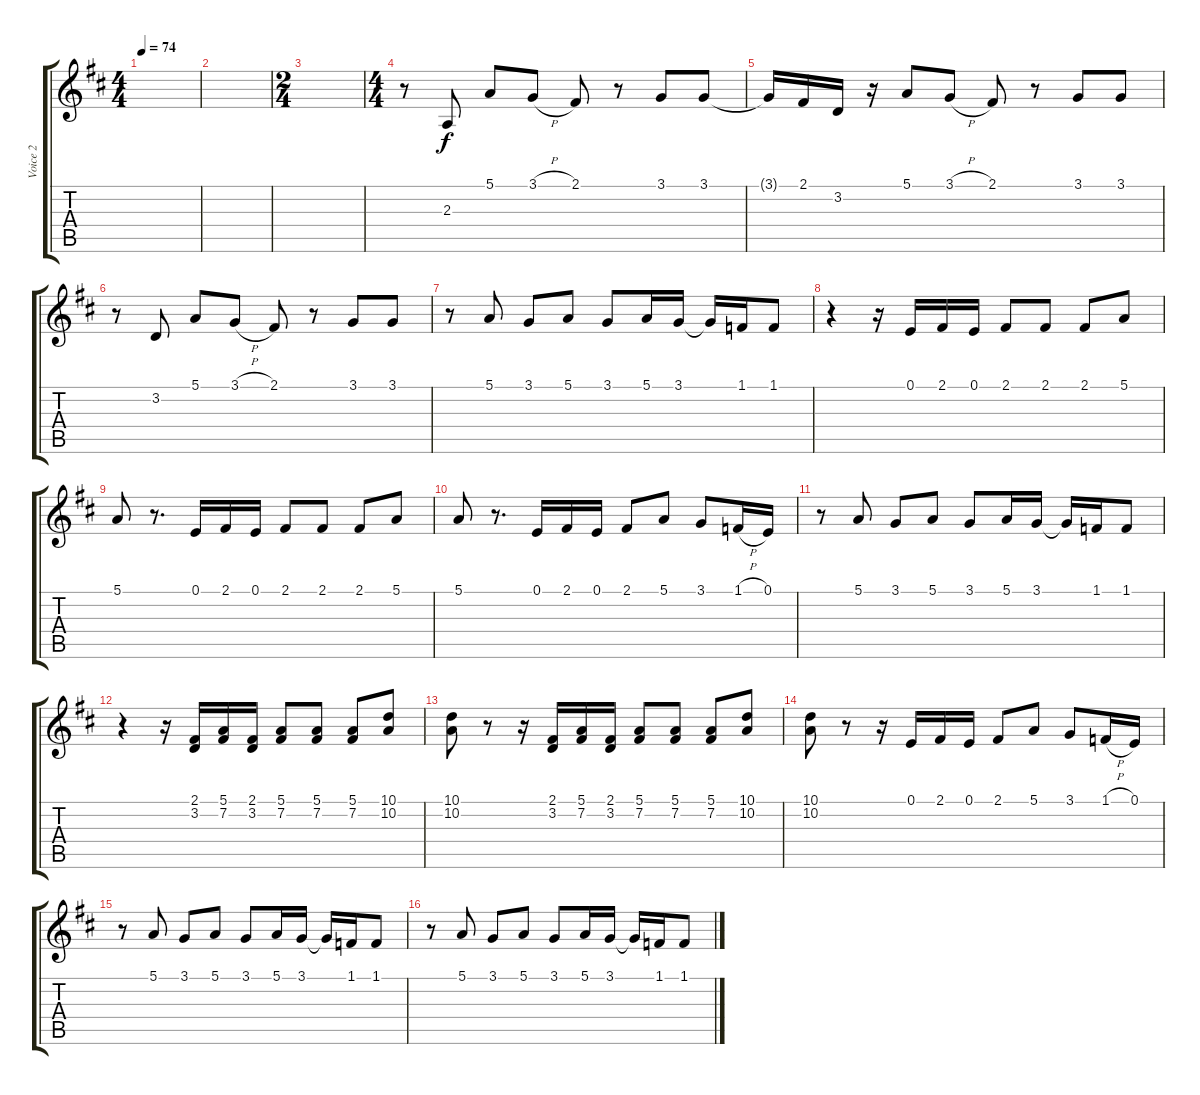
\track ("Voice 2" "Voice 2") {instrument oboe}
\staff {score tabs}
\tuning (E4 B3 G3 D3 A2 E2) {hide}
\ts (4 4)
\tempo 74
\clef g2
\ks d
|
|
\ts (2 4)
|
\ts (4 4)
r.8 2.3.8 5.1.8 3.1{h}.8 2.1.8 r.8 3.1.8 3.1.8 |
3.1{t}.16 2.1.16 3.2.16 r.16 5.1.8 3.1{h}.8 2.1.8 r.8 3.1.8 3.1.8 |
r.8 3.2.8 5.1.8 3.1{h}.8 2.1.8 r.8 3.1.8 3.1.8 |
r.8 5.1.8 3.1.8 5.1.8 3.1.8 5.1.16 3.1.16 3.1{t}.16 1.1.16 1.1.8 |
r.4 r.16 0.1.16 2.1.16 0.1.16 2.1.8 2.1.8 2.1.8 5.1.8 |
5.1.8 r.8{d} 0.1.16 2.1.16 0.1.16 2.1.8 2.1.8 2.1.8 5.1.8 |
5.1.8 r.8{d} 0.1.16 2.1.16 0.1.16 2.1.8 5.1.8 3.1.8 1.1{h}.16 0.1.16 |
r.8 5.1.8 3.1.8 5.1.8 3.1.8 5.1.16 3.1.16 3.1{t}.16 1.1.16 1.1.8 |
r.4 r.16 (2.1 3.2).16 (5.1 7.2).16 (2.1 3.2).16 (5.1 7.2).8 (5.1 7.2).8 (5.1 7.2).8 (10.1 10.2).8 |
(10.1 10.2).8 r.8 r.16 (2.1 3.2).16 (5.1 7.2).16 (2.1 3.2).16 (5.1 7.2).8 (5.1 7.2).8 (5.1 7.2).8 (10.1 10.2).8 |
(10.1 10.2).8 r.8 r.16 0.1.16 2.1.16 0.1.16 2.1.8 5.1.8 3.1.8 1.1{h}.16 0.1.16 |
r.8 5.1.8 3.1.8 5.1.8 3.1.8 5.1.16 3.1.16 3.1{t}.16 1.1.16 1.1.8 |
r.8 5.1.8 3.1.8 5.1.8 3.1.8 5.1.16 3.1.16 3.1{t}.16 1.1.16 1.1.8
